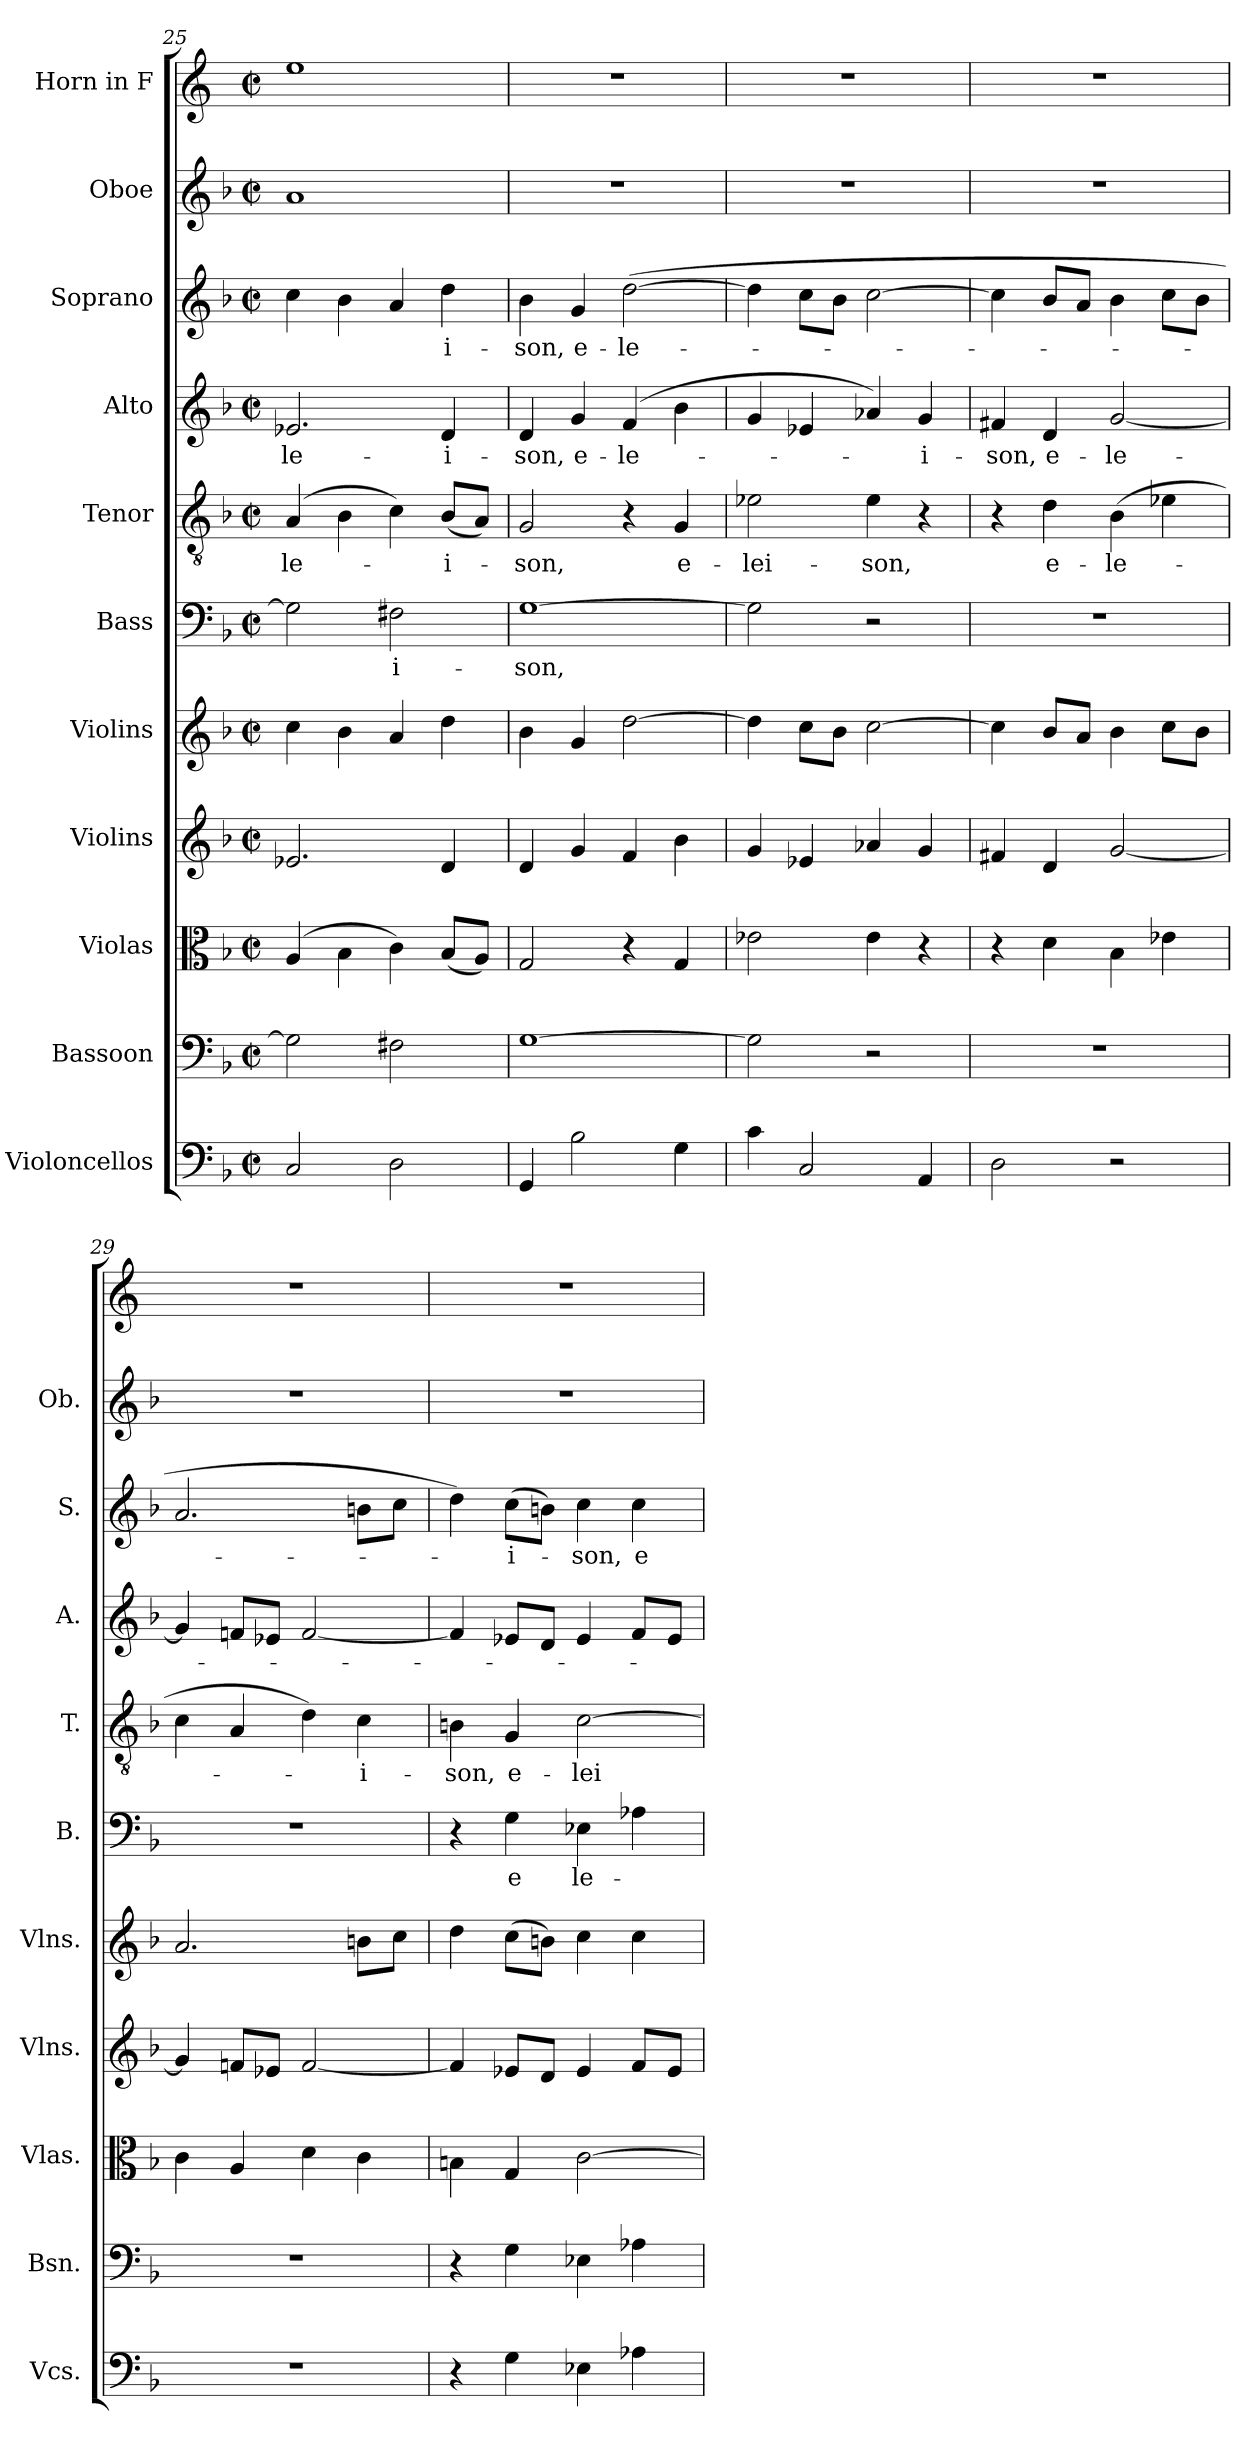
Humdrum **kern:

**kern	**kern	**kern	**kern	**kern	**kern	**text	**kern	**text	**kern	**text	**kern	**text	**kern	**kern
*part11	*part10	*part9	*part8	*part7	*part6	*part6	*part5	*part5	*part4	*part4	*part3	*part3	*part2	*part1
*staff11	*staff10	*staff9	*staff8	*staff7	*staff6	*staff6	*staff5	*staff5	*staff4	*staff4	*staff3	*staff3	*staff2	*staff1
*I"Violoncellos	*I"Bassoon	*I"Violas	*I"Violins	*I"Violins	*I"Bass	*	*I"Tenor	*	*I"Alto	*	*I"Soprano	*	*I"Oboe	*I"Horn in F
*I'Vcs.	*I'Bsn.	*I'Vlas.	*I'Vlns.	*I'Vlns.	*I'B.	*	*I'T.	*	*I'A.	*	*I'S.	*	*I'Ob.	*
*clefF4	*clefF4	*clefC3	*clefG2	*clefG2	*clefF4	*	*clefGv2	*	*clefG2	*	*clefG2	*	*clefG2	*clefG2
*	*	*	*	*	*	*	*	*	*	*	*	*	*	*ITrd4c7
*k[b-]	*k[b-]	*k[b-]	*k[b-]	*k[b-]	*k[b-]	*	*k[b-]	*	*k[b-]	*	*k[b-]	*	*k[b-]	*k[b-]
*M2/2	*M2/2	*M2/2	*M2/2	*M2/2	*M2/2	*	*M2/2	*	*M2/2	*	*M2/2	*	*M2/2	*M2/2
*met(c|)	*met(c|)	*met(c|)	*met(c|)	*met(c|)	*met(c|)	*	*met(c|)	*	*met(c|)	*	*met(c|)	*	*met(c|)	*met(c|)
=25	=25	=25	=25	=25	=25	=25	=25	=25	=25	=25	=25	=25	=25	=25
!	!	!	!	!	!	!	!	!LO:LY:b	!	!LO:LY:b	!	!	!	!
2C/	2G\]	(>4A/	2.e-X/	4cc\	2G\]	.	(>4A/	-le-	2.e-X/	-le-	4cc\	.	1a	1a
.	.	4B-\	.	4b-\	.	.	4B-\	.	.	.	4b-\	.	.	.
!	!	!	!	!	!	!LO:LY:b	!	!	!	!	!	!	!	!
2D\	2F#X\	4c\)	.	4a/	2F#X\	-i-	4c\)	.	.	.	4a/	.	.	.
!	!	!	!	!	!	!	!	!LO:LY:b	!	!LO:LY:b	!	!LO:LY:b	!	!
.	.	(<8B-/L	4d/	4dd\	.	.	(<8B-/L	-i-	4d/	-i-	4dd\	-i-	.	.
.	.	8A/J)	.	.	.	.	8A/J)	.	.	.	.	.	.	.
=26	=26	=26	=26	=26	=26	=26	=26	=26	=26	=26	=26	=26	=26	=26
!	!	!	!	!	!	!LO:LY:b	!	!LO:LY:b	!	!LO:LY:b	!	!LO:LY:b	!	!
4GG/	[1G	2G/	4d/	4b-\	[1G	-son,	2G/	-son,	4d/	-son,	4b-\	-son,	1r	1r
!	!	!	!	!	!	!	!	!	!	!LO:LY:b	!	!LO:LY:b	!	!
2B-\	.	.	4g/	4g/	.	.	.	.	4g/	e-	4g/	e-	.	.
!	!	!	!	!	!	!	!	!	!	!LO:LY:b	!	!LO:LY:b	!	!
.	.	4r	4f/	[2dd\	.	.	4r	.	(>4f/	-le-	(>[2dd\	-le-	.	.
!	!	!	!	!	!	!	!	!LO:LY:b	!	!	!	!	!	!
4G\	.	4G/	4b-\	.	.	.	4G/	e-	4b-\	.	.	.	.	.
!!LO:PB:g=z
=27	=27	=27	=27	=27	=27	=27	=27	=27	=27	=27	=27	=27	=27	=27
!	!	!	!	!	!	!	!	!LO:LY:b	!	!	!	!	!	!
4c\	2G\]	2e-X\	4g/	4dd\]	2G\]	.	2e-X\	-lei-	4g/	.	4dd\]	.	1r	1r
2C/	.	.	4e-X/	8cc\L	.	.	.	.	4e-X/	.	8cc\L	.	.	.
.	.	.	.	8b-\J	.	.	.	.	.	.	8b-\J	.	.	.
!	!	!	!	!	!	!	!	!LO:LY:b	!	!	!	!	!	!
.	2r	4e-\	4a-X/	[2cc\	2r	.	4e-\	-son,	4a-X/)	.	[2cc\	.	.	.
!	!	!	!	!	!	!	!	!	!	!LO:LY:b	!	!	!	!
4AA/	.	4r	4g/	.	.	.	4r	.	4g/	-i-	.	.	.	.
=28	=28	=28	=28	=28	=28	=28	=28	=28	=28	=28	=28	=28	=28	=28
!	!	!	!	!	!	!	!	!	!	!LO:LY:b	!	!	!	!
2D\	1r	4r	4f#X/	4cc\]	1r	.	4r	.	4f#X/	-son,	4cc\]	.	1r	1r
!	!	!	!	!	!	!	!	!LO:LY:b	!	!LO:LY:b	!	!	!	!
.	.	4d\	4d/	8b-/L	.	.	4d\	e-	4d/	e-	8b-/L	.	.	.
.	.	.	.	8a/J	.	.	.	.	.	.	8a/J	.	.	.
!	!	!	!	!	!	!	!	!LO:LY:b	!	!LO:LY:b	!	!	!	!
2r	.	4B-\	[2g/	4b-\	.	.	(>4B-\	-le-	[2g/	-le-	4b-\	.	.	.
.	.	4e-X\	.	8cc\L	.	.	4e-X\	.	.	.	8cc\L	.	.	.
.	.	.	.	8b-\J	.	.	.	.	.	.	8b-\J	.	.	.
=29	=29	=29	=29	=29	=29	=29	=29	=29	=29	=29	=29	=29	=29	=29
1r	1r	4c\	4g/]	2.a/	1r	.	4c\	.	4g/]	.	2.a/	.	1r	1r
.	.	4A/	8fn/L	.	.	.	4A/	.	8fn/L	.	.	.	.	.
.	.	.	8e-X/J	.	.	.	.	.	8e-X/J	.	.	.	.	.
.	.	4d\	[2f/	.	.	.	4d\)	.	[2f/	.	.	.	.	.
!	!	!	!	!	!	!	!	!LO:LY:b	!	!	!	!	!	!
.	.	4c\	.	8bn\L	.	.	4c\	-i-	.	.	8bn\L	.	.	.
.	.	.	.	8cc\J	.	.	.	.	.	.	8cc\J	.	.	.
=30	=30	=30	=30	=30	=30	=30	=30	=30	=30	=30	=30	=30	=30	=30
!	!	!	!	!	!	!	!	!LO:LY:b	!	!	!	!	!	!
4r	4r	4Bn\	4f/]	4dd\	4r	.	4Bn\	-son,	4f/]	.	4dd\)	.	1r	1r
!	!	!	!	!	!	!LO:LY:b	!	!LO:LY:b	!	!	!	!LO:LY:b	!	!
4G\	4G\	4G/	8e-X/L	(>8cc\L	4G\	e	4G/	e-	8e-X/L	.	(>8cc\L	-i-	.	.
.	.	.	8d/J	8bn\J)	.	.	.	.	8d/J	.	8bn\J)	.	.	.
!	!	!	!	!	!	!LO:LY:b	!	!LO:LY:b	!	!	!	!LO:LY:b	!	!
4E-X\	4E-X\	[2c\	4e-/	4cc\	4E-X\	-le-	[2c\	-lei-	4e-/	.	4cc\	-son,	.	.
!	!	!	!	!	!	!	!	!	!	!	!	!LO:LY:b	!	!
4A-X\	4A-X\	.	8f/L	4cc\	4A-X\	.	.	.	8f/L	.	4cc\	e-	.	.
.	.	.	8e-/J	.	.	.	.	.	8e-/J	.	.	.	.	.
=	=	=	=	=	=	=	=	=	=	=	=	=	=	=
*-	*-	*-	*-	*-	*-	*-	*-	*-	*-	*-	*-	*-	*-	*-
